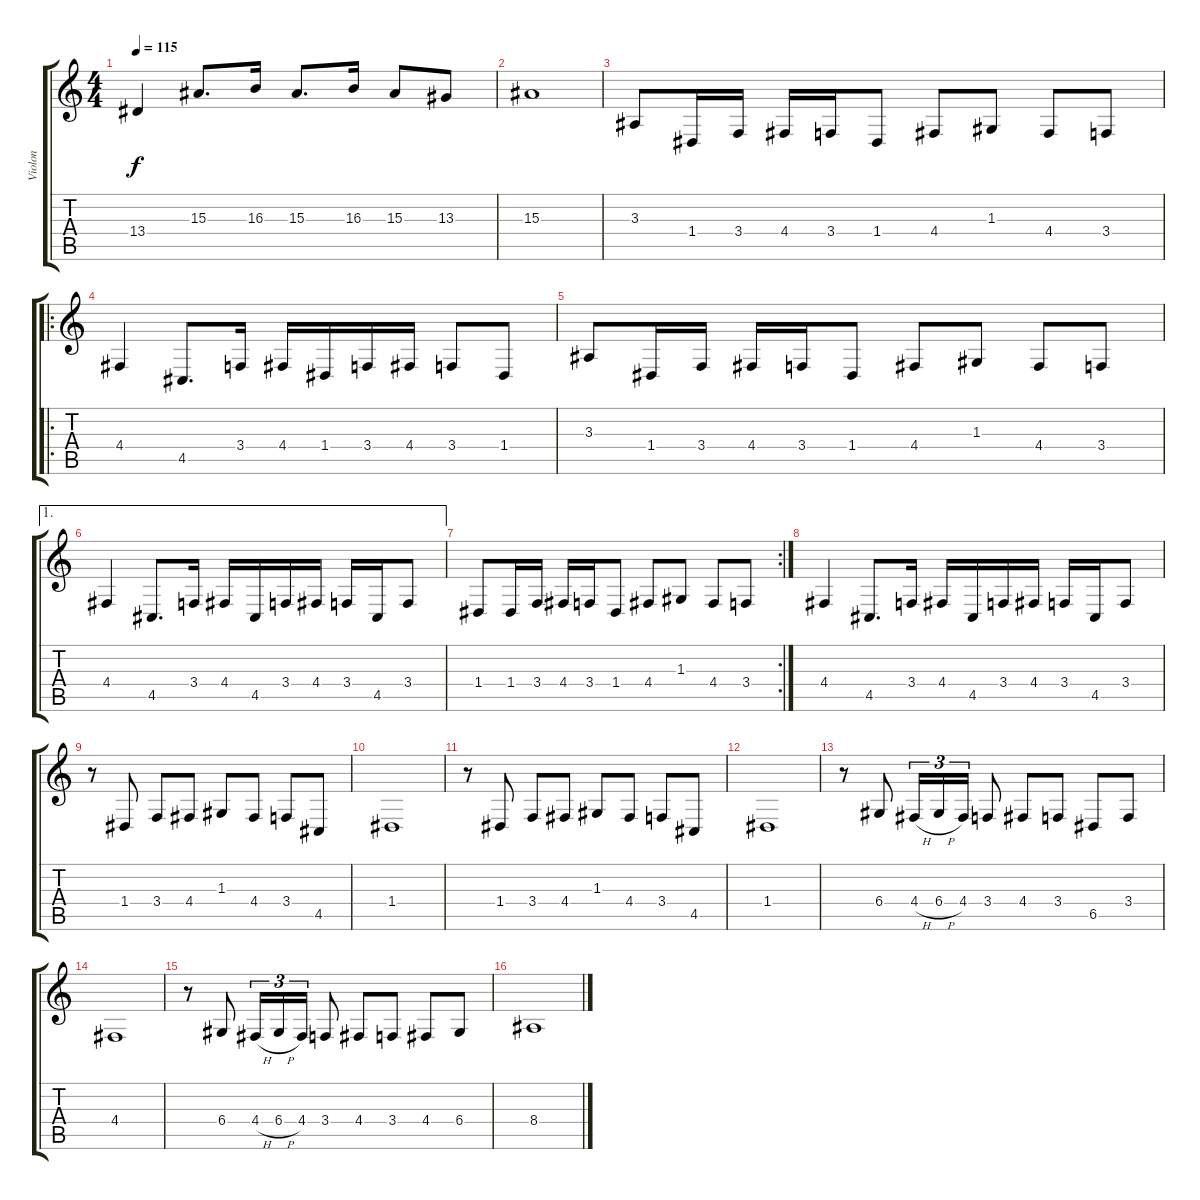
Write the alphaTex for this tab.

\track ("Violon" "Violon") {instrument violin}
\staff {score tabs}
\tuning (E4 B3 G3 D3 A2 E2) {hide}
\ts (4 4)
\tempo 115
\clef g2
\ks c
13.4.4{dy f} 15.3.8{d} 16.3.16 15.3.8{d} 16.3.16 15.3.8 13.3.8 |
15.3.1 |
3.3.8 1.4.16 3.4.16 4.4.16 3.4.16 1.4.8 4.4.8 1.3.8 4.4.8 3.4.8 |
\ro
4.4.4 4.5.8{d} 3.4.16 4.4.16 1.4.16 3.4.16 4.4.16 3.4.8 1.4.8 |
3.3.8 1.4.16 3.4.16 4.4.16 3.4.16 1.4.8 4.4.8 1.3.8 4.4.8 3.4.8 |
\ae 1
4.4.4 4.5.8{d} 3.4.16 4.4.16 4.5.16 3.4.16 4.4.16 3.4.16 4.5.16 3.4.8 |
\rc 2
1.4.8 1.4.16 3.4.16 4.4.16 3.4.16 1.4.8 4.4.8 1.3.8 4.4.8 3.4.8 |
4.4.4 4.5.8{d} 3.4.16 4.4.16 4.5.16 3.4.16 4.4.16 3.4.16 4.5.16 3.4.8 |
r.8 1.4.8 3.4.8 4.4.8 1.3.8 4.4.8 3.4.8 4.5.8 |
1.4.1 |
r.8 1.4.8 3.4.8 4.4.8 1.3.8 4.4.8 3.4.8 4.5.8 |
1.4.1 |
r.8 6.4.8 4.4{h}.16{tu (3 2)} 6.4{h}.16{tu (3 2)} 4.4.16{tu (3 2)} 3.4.8 4.4.8 3.4.8 6.5.8 3.4.8 |
4.4.1 |
r.8 6.4.8 4.4{h}.16{tu (3 2)} 6.4{h}.16{tu (3 2)} 4.4.16{tu (3 2)} 3.4.8 4.4.8 3.4.8 4.4.8 6.4.8 |
8.4.1
